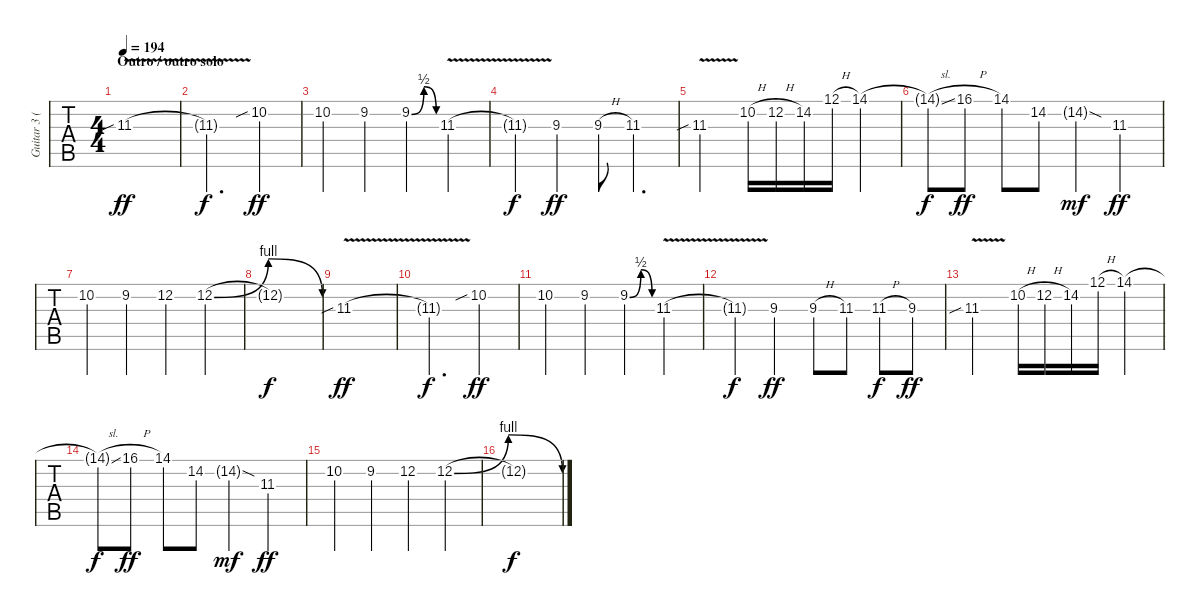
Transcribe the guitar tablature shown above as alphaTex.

\track ("Guitar 3 (Solos)" "Guitar 3 (") {instrument distortionguitar}
\staff {tabs}
\tuning (B3 Gb3 D3 A2 E2 B1) {hide}
\ts (4 4)
\section ("" "Outro / outro solo")
\tempo 194
\clef g2
\ks c
11.3{v sib}.1{dy ff} |
11.3{t}.2{d dy f} 10.2{sib}.4{dy ff} |
10.2.4 9.2.4 9.2{be (bendrelease 0 0 30 2 30 2 60 0)}.4 11.3{v}.4 |
11.3{t}.4{dy f} 9.3.4{dy ff} 9.3{h}.8 11.3.4{d} |
11.3{v sib}.2 10.2{h}.16 12.2{h}.16 14.2.16 12.1{h}.16 14.1.4 |
14.1{sl t}.8{dy f} 16.1{h}.8{dy ff} 14.1.8 14.2.8 14.2{sod g}.4{dy mf} 11.3.4{dy ff} |
10.2.4 9.2.4 12.2.4 12.2{be (bendrelease 0 0 15 4 38 4 60 0)}.4 |
12.2{t}.1{dy f} |
11.3{v sib}.1{dy ff} |
11.3{t}.2{d dy f} 10.2{sib}.4{dy ff} |
10.2.4 9.2.4 9.2{be (bendrelease 0 0 30 2 30 2 60 0)}.4 11.3{v}.4 |
11.3{t}.4{dy f} 9.3.4{dy ff} 9.3{h}.8 11.3.8 11.3{h}.8{dy f} 9.3.8{dy ff} |
11.3{v sib}.2 10.2{h}.16 12.2{h}.16 14.2.16 12.1{h}.16 14.1.4 |
14.1{sl t}.8{dy f} 16.1{h}.8{dy ff} 14.1.8 14.2.8 14.2{sod g}.4{dy mf} 11.3.4{dy ff} |
10.2.4 9.2.4 12.2.4 12.2{be (bendrelease 0 0 15 4 38 4 60 0)}.4 |
12.2{t}.1{dy f}
